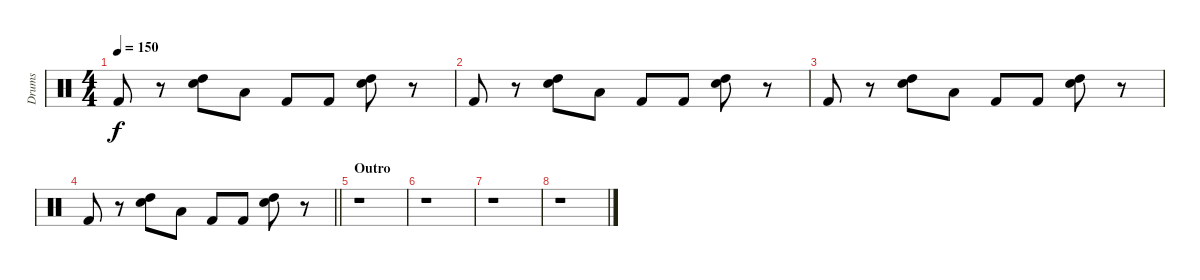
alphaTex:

\track ("Drums" "Drums") {instrument percussion}
\staff {score}
\articulation defaults
\ts (4 4)
\tempo 150
\clef neutral
\ks c "Kick (hit) 2".8{dy f}
r.8 ("Electric Snare (hit)" "High Tom (hit)").8 "Low Tom (hit)".8 "Kick (hit) 2".8 "Kick (hit) 2".8 ("Electric Snare (hit)" "High Tom (hit)").8 r.8 |
"Kick (hit) 2".8 r.8 ("Electric Snare (hit)" "High Tom (hit)").8 "Low Tom (hit)".8 "Kick (hit) 2".8 "Kick (hit) 2".8 ("Electric Snare (hit)" "High Tom (hit)").8 r.8 |
"Kick (hit) 2".8 r.8 ("Electric Snare (hit)" "High Tom (hit)").8 "Low Tom (hit)".8 "Kick (hit) 2".8 "Kick (hit) 2".8 ("Electric Snare (hit)" "High Tom (hit)").8 r.8 |
\barLineRight lightlight "Kick (hit) 2".8
r.8 ("Electric Snare (hit)" "High Tom (hit)").8 "Low Tom (hit)".8 "Kick (hit) 2".8 "Kick (hit) 2".8 ("Electric Snare (hit)" "High Tom (hit)").8 r.8 |
\section ("" "Outro")
r.1 |
r.1 |
r.1 |
r.1
